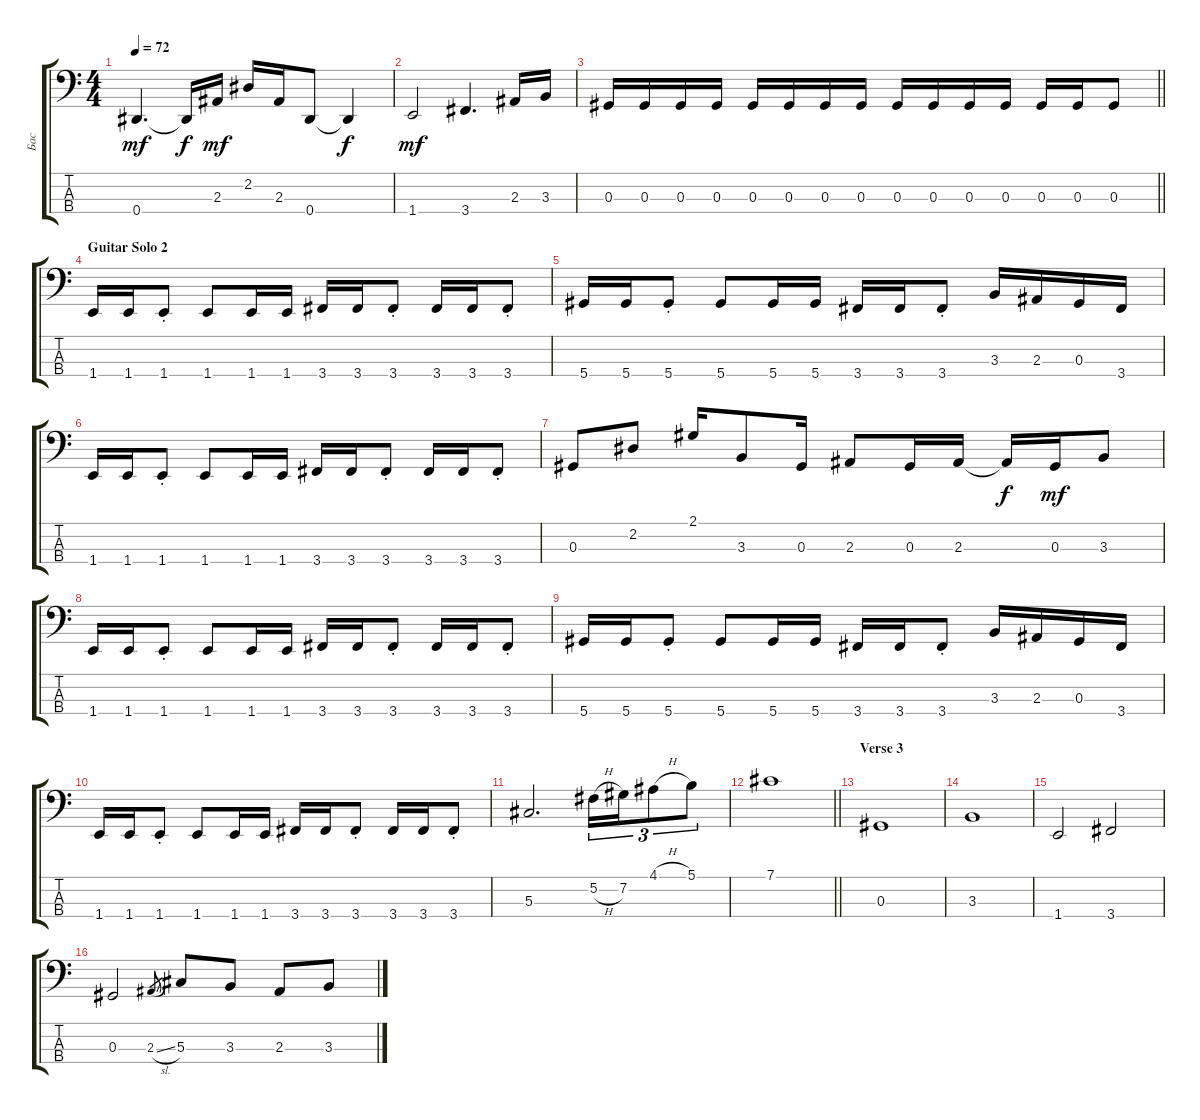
\track ("Бас" "Бас") {instrument electricbassfinger}
\staff {score tabs}
\tuning (Gb2 Db2 Ab1 Eb1) {hide}
\ts (4 4)
\tempo 72
\clef f4
\ks c
0.4.4{d dy mf} 0.4{t}.16{dy f} 2.3.16{dy mf} 2.2.16 2.3.16 0.4.8 0.4{t}.4{dy f} |
1.4.2{dy mf} 3.4.4{d} 2.3.16 3.3.16 |
\barLineRight lightlight
0.3.16 0.3.16 0.3.16 0.3.16 0.3.16 0.3.16 0.3.16 0.3.16 0.3.16 0.3.16 0.3.16 0.3.16 0.3.16 0.3.16 0.3.8 |
\section ("" "Guitar Solo 2")
1.4.16 1.4.16 1.4{st}.8 1.4.8 1.4.16 1.4.16 3.4.16 3.4.16 3.4{st}.8 3.4.16 3.4.16 3.4{st}.8 |
5.4.16 5.4.16 5.4{st}.8 5.4.8 5.4.16 5.4.16 3.4.16 3.4.16 3.4{st}.8 3.3.16 2.3.16 0.3.16 3.4.16 |
1.4.16 1.4.16 1.4{st}.8 1.4.8 1.4.16 1.4.16 3.4.16 3.4.16 3.4{st}.8 3.4.16 3.4.16 3.4{st}.8 |
0.3.8 2.2.8 2.1.16 3.3.8 0.3.16 2.3.8 0.3.16 2.3.16 2.3{t}.16{dy f} 0.3.16{dy mf} 3.3.8 |
1.4.16 1.4.16 1.4{st}.8 1.4.8 1.4.16 1.4.16 3.4.16 3.4.16 3.4{st}.8 3.4.16 3.4.16 3.4{st}.8 |
5.4.16 5.4.16 5.4{st}.8 5.4.8 5.4.16 5.4.16 3.4.16 3.4.16 3.4{st}.8 3.3.16 2.3.16 0.3.16 3.4.16 |
1.4.16 1.4.16 1.4{st}.8 1.4.8 1.4.16 1.4.16 3.4.16 3.4.16 3.4{st}.8 3.4.16 3.4.16 3.4{st}.8 |
5.3.2{d} 5.2{h}.16{tu (3 2)} 7.2.16{tu (3 2)} 4.1{h}.8{tu (3 2)} 5.1.8{tu (3 2)} |
\barLineRight lightlight
7.1.1 |
\section ("" "Verse 3")
0.3.1 |
3.3.1 |
1.4.2 3.4.2 |
0.3.2 2.3{sl}.8{gr} 5.3.8 3.3.8 2.3.8 3.3.8
